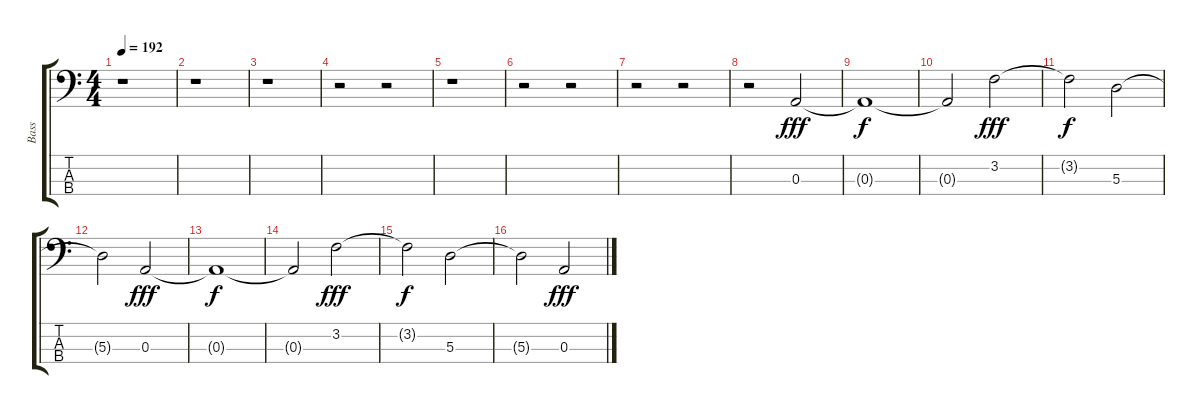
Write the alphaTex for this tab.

\track ("Bass" "Bass") {instrument electricbasspick}
\staff {score tabs}
\tuning (G2 D2 A1 E1) {hide}
\ts (4 4)
\tempo 192
\clef f4
\ks c
r.1{dy f} |
r.1 |
r.1 |
r.2 r.2 |
r.1 |
r.2 r.2 |
r.2 r.2 |
r.2 0.3.2{dy fff} |
0.3{t}.1{dy f} |
0.3{t}.2 3.2.2{dy fff} |
3.2{t}.2{dy f} 5.3.2 |
5.3{t}.2 0.3.2{dy fff} |
0.3{t}.1{dy f} |
0.3{t}.2 3.2.2{dy fff} |
3.2{t}.2{dy f} 5.3.2 |
5.3{t}.2 0.3.2{dy fff}
